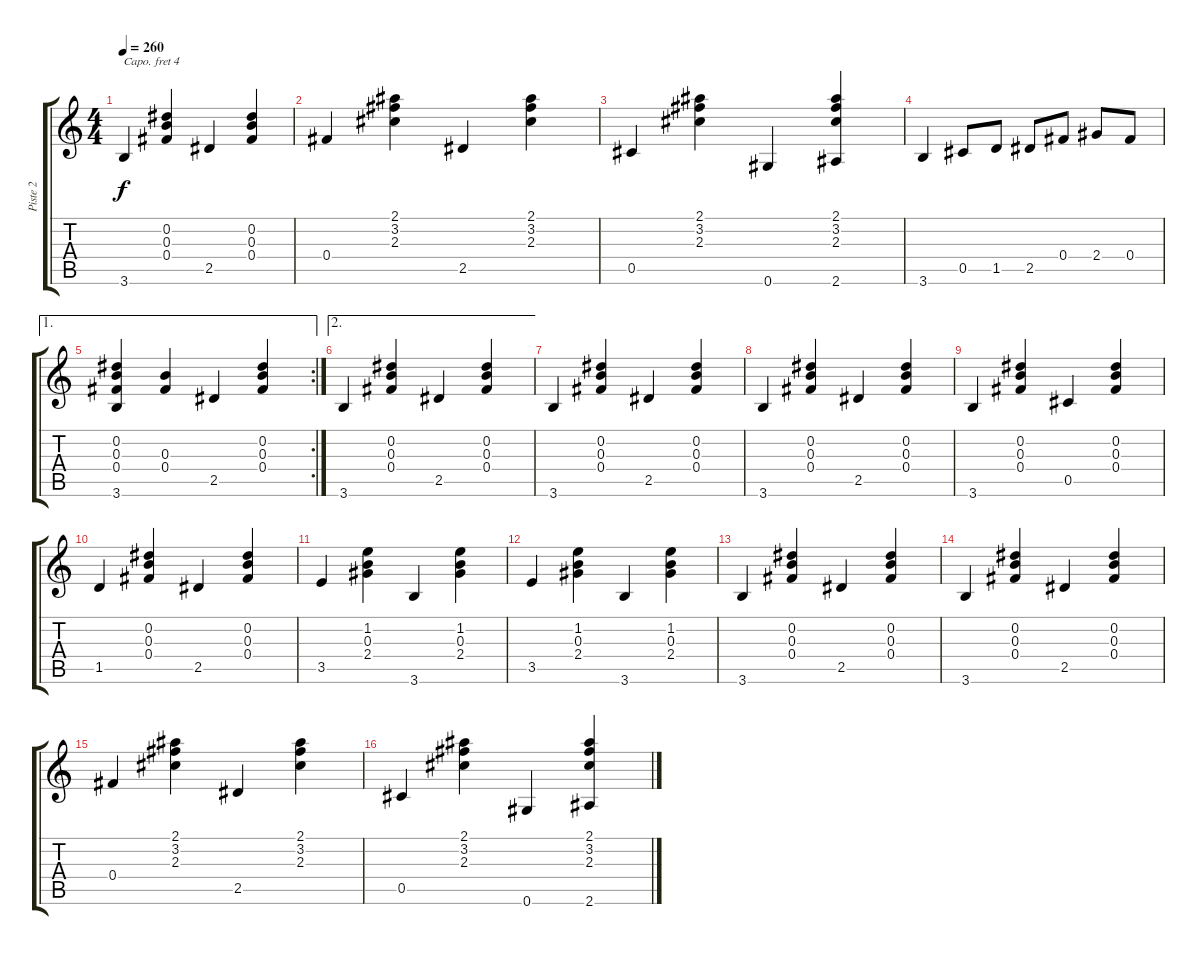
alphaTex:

\track ("Piste 2" "Piste 2") {instrument acousticguitarsteel}
\staff {score tabs}
\capo 4
\tuning (E4 B3 G3 D3 A2 E2) {hide}
\ts (4 4)
\tempo 260
\clef g2
\ks c
3.6.4{dy f} (0.2 0.3 0.4).4 2.5.4 (0.2 0.3 0.4).4 |
0.4.4 (2.1 3.2 2.3).4 2.5.4 (2.1 3.2 2.3).4 |
0.5.4 (2.1 3.2 2.3).4 0.6.4 (2.1 3.2 2.3 2.6).4 |
3.6.4 0.5.8 1.5.8 2.5.8 0.4.8 2.4.8 0.4.8 |
\ae 1
\rc 2
(0.2 0.3 0.4 3.6).4 (0.3 0.4).4 2.5.4 (0.2 0.3 0.4).4 |
\ae 2
3.6.4 (0.2 0.3 0.4).4 2.5.4 (0.2 0.3 0.4).4 |
3.6.4 (0.2 0.3 0.4).4 2.5.4 (0.2 0.3 0.4).4 |
3.6.4 (0.2 0.3 0.4).4 2.5.4 (0.2 0.3 0.4).4 |
3.6.4 (0.2 0.3 0.4).4 0.5.4 (0.2 0.3 0.4).4 |
1.5.4 (0.2 0.3 0.4).4 2.5.4 (0.2 0.3 0.4).4 |
3.5.4 (1.2 0.3 2.4).4 3.6.4 (1.2 0.3 2.4).4 |
3.5.4 (1.2 0.3 2.4).4 3.6.4 (1.2 0.3 2.4).4 |
3.6.4 (0.2 0.3 0.4).4 2.5.4 (0.2 0.3 0.4).4 |
3.6.4 (0.2 0.3 0.4).4 2.5.4 (0.2 0.3 0.4).4 |
0.4.4 (2.1 3.2 2.3).4 2.5.4 (2.1 3.2 2.3).4 |
0.5.4 (2.1 3.2 2.3).4 0.6.4 (2.1 3.2 2.3 2.6).4
